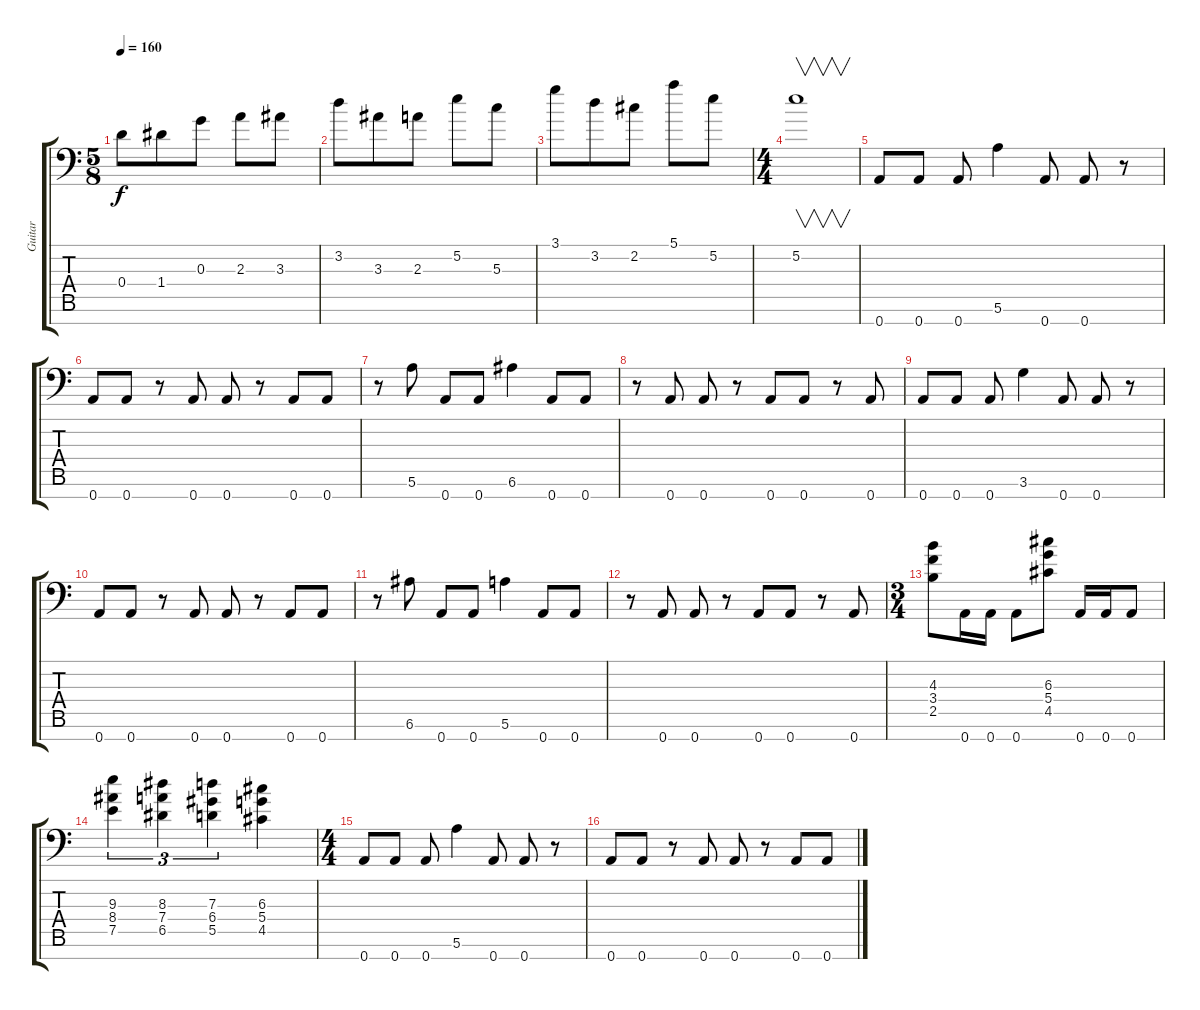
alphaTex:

\track ("Guitar" "Guitar") {instrument distortionguitar}
\staff {score tabs}
\tuning (E4 B3 G3 D3 A2 E2 A1) {hide}
\ts (5 8)
\tempo 160
\clef f4
\ks c
0.4.8{dy f} 1.4.8 0.3.8 2.3.8 3.3.8 |
3.2.8 3.3.8 2.3.8 5.2.8 5.3.8 |
3.1.8 3.2.8 2.2.8 5.1.8 5.2.8 |
\ts (4 4)
5.2.1{v instrument guitarharmonics} |
0.7.8{instrument distortionguitar} 0.7.8 0.7.8 5.6.4 0.7.8 0.7.8 r.8 |
0.7.8 0.7.8 r.8 0.7.8 0.7.8 r.8 0.7.8 0.7.8 |
r.8 5.6.8 0.7.8 0.7.8 6.6.4 0.7.8 0.7.8 |
r.8 0.7.8 0.7.8 r.8 0.7.8 0.7.8 r.8 0.7.8 |
0.7.8 0.7.8 0.7.8 3.6.4 0.7.8 0.7.8 r.8 |
0.7.8 0.7.8 r.8 0.7.8 0.7.8 r.8 0.7.8 0.7.8 |
r.8 6.6.8 0.7.8 0.7.8 5.6.4 0.7.8 0.7.8 |
r.8 0.7.8 0.7.8 r.8 0.7.8 0.7.8 r.8 0.7.8 |
\ts (3 4)
(4.3 3.4 2.5).8 0.7.16 0.7.16 0.7.8 (6.3 5.4 4.5).8 0.7.16 0.7.16 0.7.8 |
(9.3 8.4 7.5).4{tu (3 2)} (8.3 7.4 6.5).4{tu (3 2)} (7.3 6.4 5.5).4{tu (3 2)} (6.3 5.4 4.5).4 |
\ts (4 4)
0.7.8{instrument distortionguitar} 0.7.8 0.7.8 5.6.4 0.7.8 0.7.8 r.8 |
0.7.8 0.7.8 r.8 0.7.8 0.7.8 r.8 0.7.8 0.7.8
